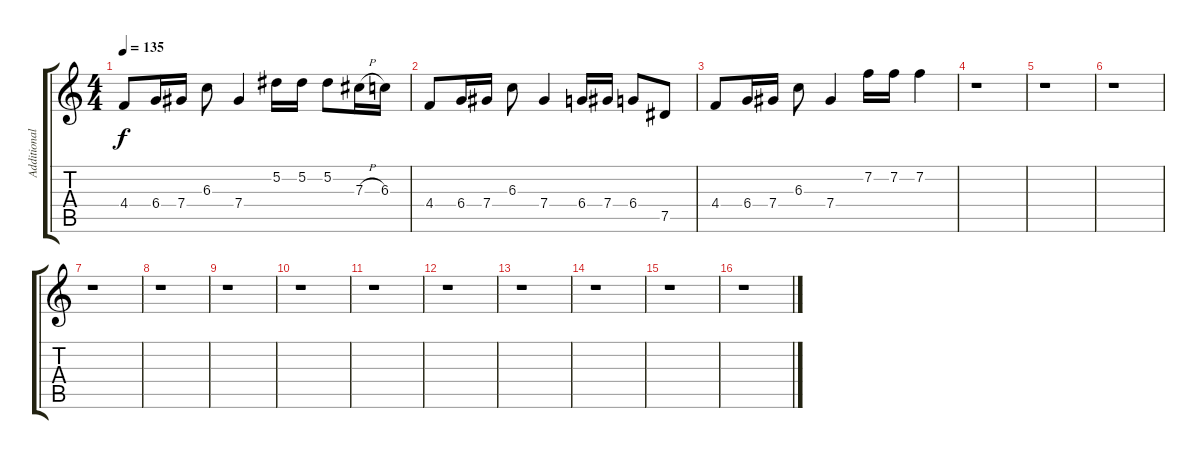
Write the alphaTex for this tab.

\track ("Additional Guitars" "Additional") {instrument distortionguitar}
\staff {score tabs}
\tuning (Eb4 Bb3 Gb3 Db3 Ab2 Eb2) {hide}
\ts (4 4)
\tempo 135
\clef g2
\ks c
4.4.8{dy f} 6.4.16 7.4.16 6.3.8 7.4.4 5.2.16 5.2.16 5.2.8 7.3{h}.16 6.3.16 |
4.4.8 6.4.16 7.4.16 6.3.8 7.4.4 6.4.16 7.4.16 6.4.8 7.5.8 |
4.4.8 6.4.16 7.4.16 6.3.8 7.4.4 7.2.16 7.2.16 7.2.4 |
r.1 |
r.1 |
r.1 |
r.1 |
r.1 |
r.1 |
r.1 |
r.1 |
r.1 |
r.1 |
r.1 |
r.1 |
r.1
